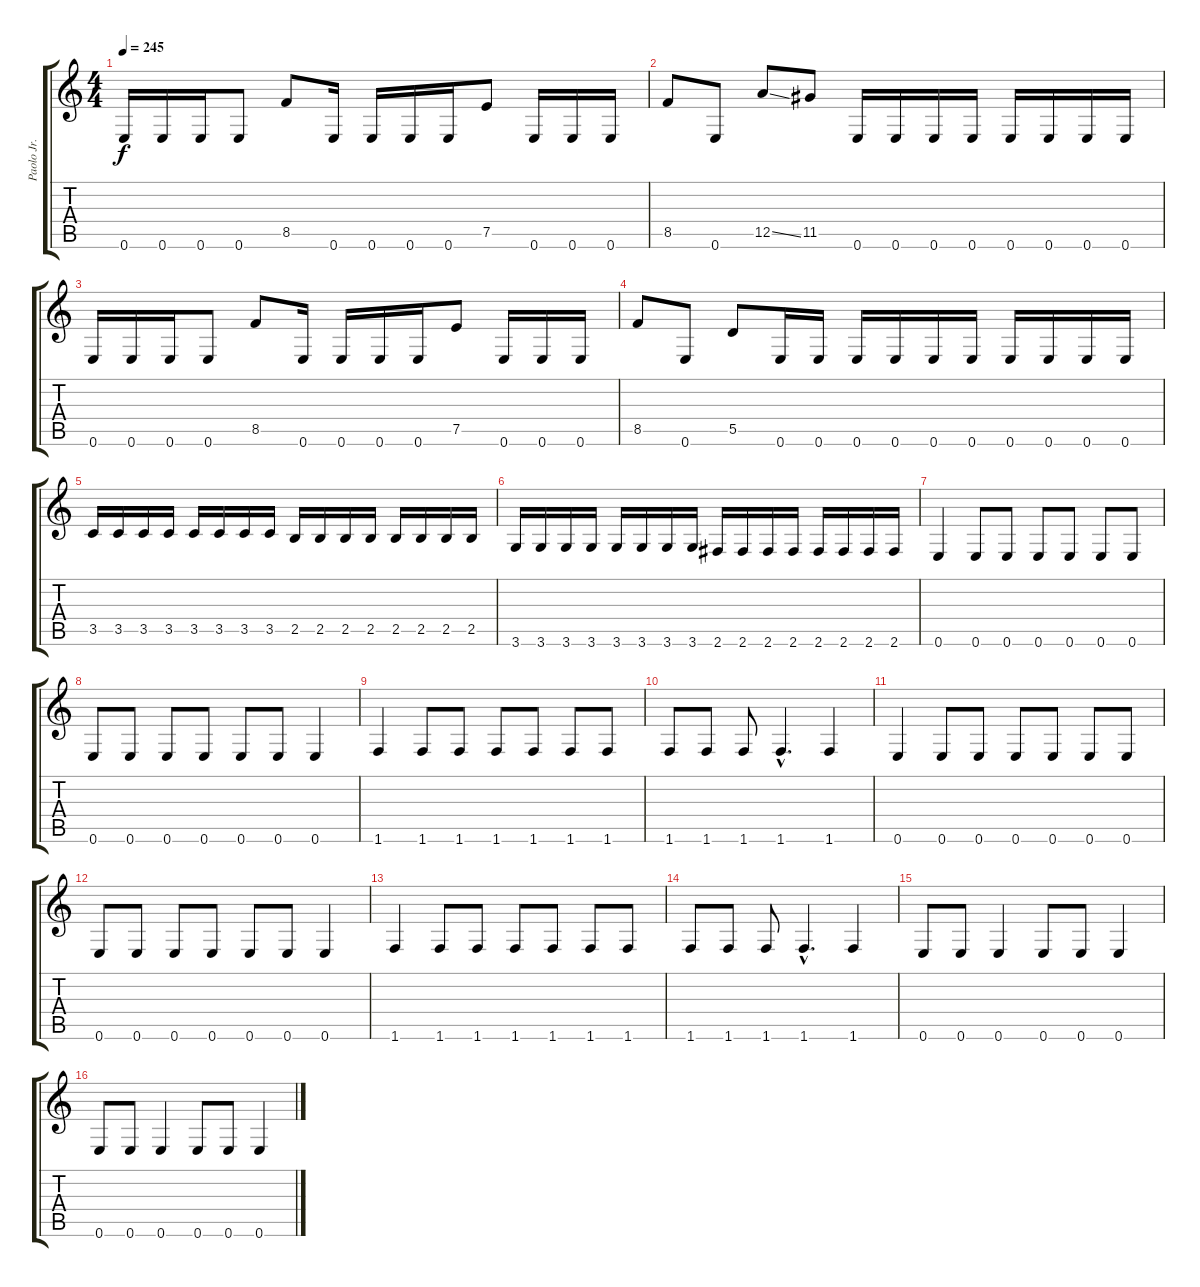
\track ("Paolo Jr." "Paolo Jr.") {instrument electricbassfinger}
\staff {score tabs}
\tuning (E4 B3 G3 D3 A2 E2) {hide}
\ts (4 4)
\tempo 245
\clef g2
\ks c
0.6.16{dy f} 0.6.16 0.6.16 0.6.8 8.5.8 0.6.16 0.6.16 0.6.16 0.6.16 7.5.8 0.6.16 0.6.16 0.6.16 |
8.5.8 0.6.8 12.5{ss}.8 11.5.8 0.6.16 0.6.16 0.6.16 0.6.16 0.6.16 0.6.16 0.6.16 0.6.16 |
0.6.16 0.6.16 0.6.16 0.6.8 8.5.8 0.6.16 0.6.16 0.6.16 0.6.16 7.5.8 0.6.16 0.6.16 0.6.16 |
8.5.8 0.6.8 5.5.8 0.6.16 0.6.16 0.6.16 0.6.16 0.6.16 0.6.16 0.6.16 0.6.16 0.6.16 0.6.16 |
3.5.16 3.5.16 3.5.16 3.5.16 3.5.16 3.5.16 3.5.16 3.5.16 2.5.16 2.5.16 2.5.16 2.5.16 2.5.16 2.5.16 2.5.16 2.5.16 |
3.6.16 3.6.16 3.6.16 3.6.16 3.6.16 3.6.16 3.6.16 3.6.16 2.6.16 2.6.16 2.6.16 2.6.16 2.6.16 2.6.16 2.6.16 2.6.16 |
0.6.4 0.6.8 0.6.8 0.6.8 0.6.8 0.6.8 0.6.8 |
0.6.8 0.6.8 0.6.8 0.6.8 0.6.8 0.6.8 0.6.4 |
1.6.4 1.6.8 1.6.8 1.6.8 1.6.8 1.6.8 1.6.8 |
1.6.8 1.6.8 1.6.8 1.6{hac}.4{d} 1.6.4 |
0.6.4 0.6.8 0.6.8 0.6.8 0.6.8 0.6.8 0.6.8 |
0.6.8 0.6.8 0.6.8 0.6.8 0.6.8 0.6.8 0.6.4 |
1.6.4 1.6.8 1.6.8 1.6.8 1.6.8 1.6.8 1.6.8 |
1.6.8 1.6.8 1.6.8 1.6{hac}.4{d} 1.6.4 |
0.6.8 0.6.8 0.6.4 0.6.8 0.6.8 0.6.4 |
0.6.8 0.6.8 0.6.4 0.6.8 0.6.8 0.6.4
